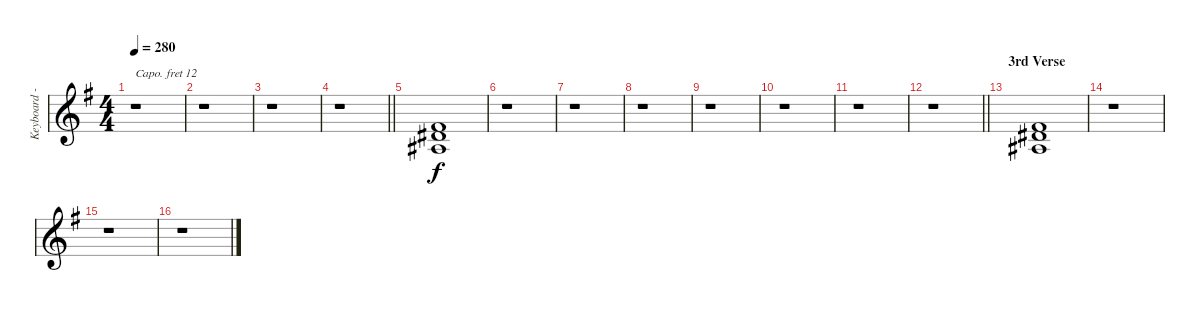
\track ("Keyboard - Derek Sherinian" "Keyboard -") {instrument choiraahs}
\staff {score}
\capo 12
\tuning (Eb4 Bb3 Gb3 Db3 Ab2 Eb2) {hide}
\ts (4 4)
\tempo 280
\clef g2
\ks eminor
r.1{dy f} |
r.1 |
r.1 |
\barLineRight lightlight
r.1 |
(0.3 2.4 2.5).1 |
r.1 |
r.1 |
r.1 |
r.1 |
r.1 |
r.1 |
\barLineRight lightlight
r.1 |
\section ("" "3rd Verse")
(0.3 2.4 2.5).1 |
r.1 |
r.1 |
r.1
